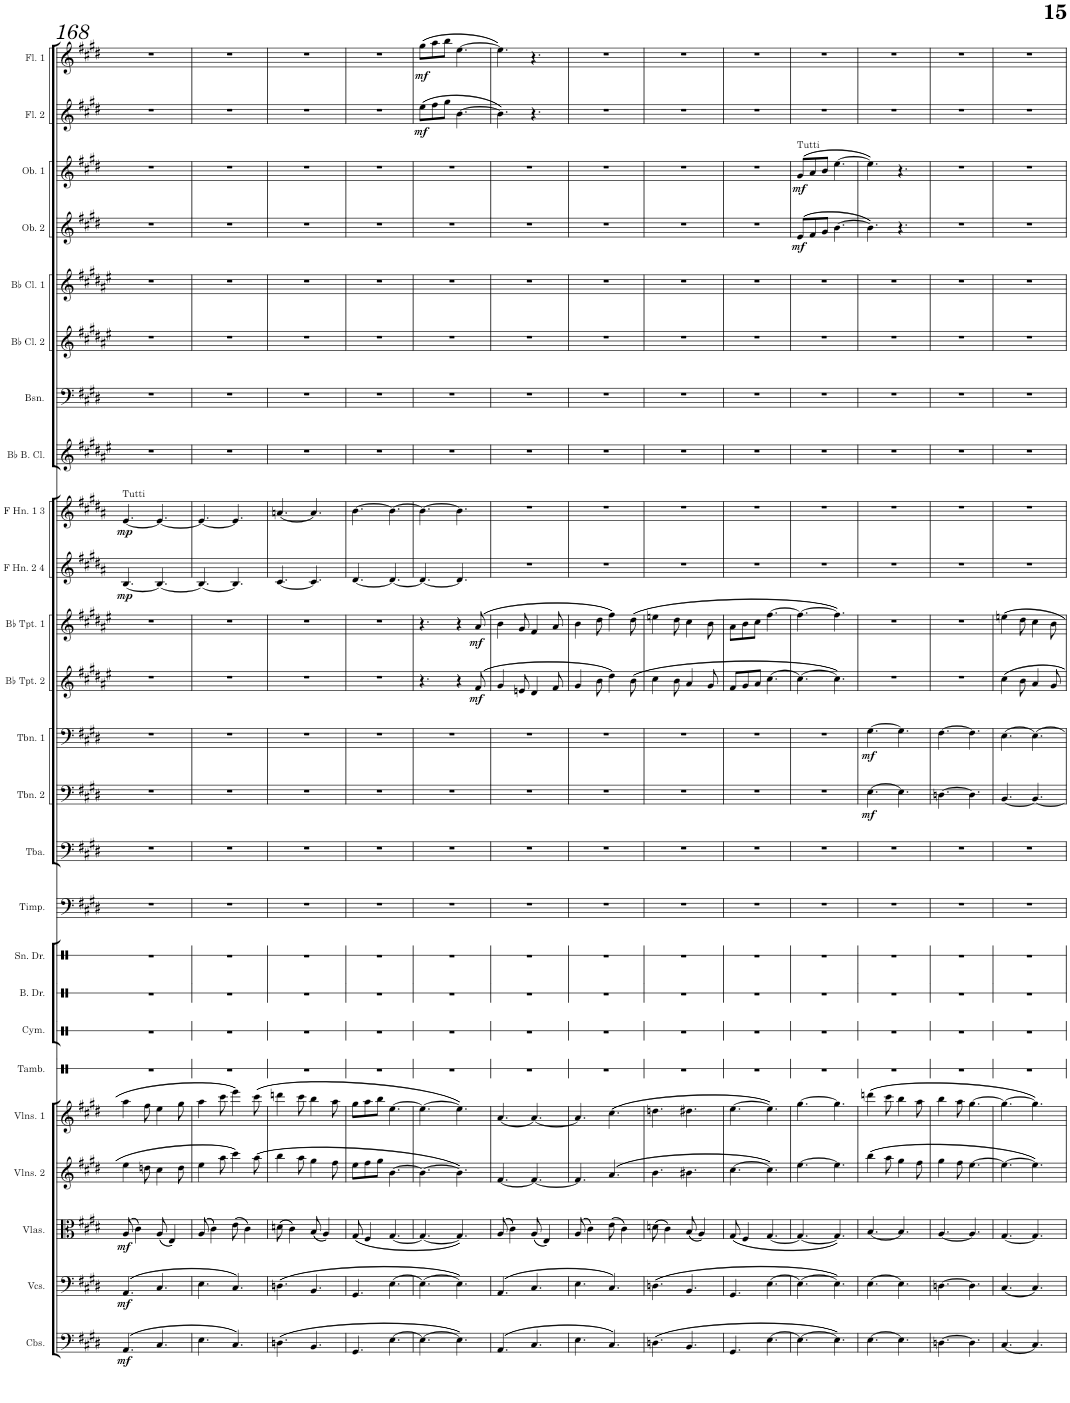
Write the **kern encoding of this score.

**kern	**dynam	**kern	**dynam	**kern	**dynam	**kern	**kern	**kern	**kern	**kern	**kern	**kern	**kern	**kern	**dynam	**kern	**dynam	**kern	**dynam	**kern	**dynam	**kern	**dynam	**kern	**dynam	**kern	**kern	**kern	**kern	**kern	**dynam	**kern	**dynam	**kern	**dynam	**kern	**dynam
*part25	*part25	*part24	*part24	*part23	*part23	*part22	*part21	*part20	*part19	*part18	*part17	*part16	*part15	*part14	*part14	*part13	*part13	*part12	*part12	*part11	*part11	*part10	*part10	*part9	*part9	*part8	*part7	*part6	*part5	*part4	*part4	*part3	*part3	*part2	*part2	*part1	*part1
*staff25	*staff25	*staff24	*staff24	*staff23	*staff23	*staff22	*staff21	*staff20	*staff19	*staff18	*staff17	*staff16	*staff15	*staff14	*staff14	*staff13	*staff13	*staff12	*staff12	*staff11	*staff11	*staff10	*staff10	*staff9	*staff9	*staff8	*staff7	*staff6	*staff5	*staff4	*staff4	*staff3	*staff3	*staff2	*staff2	*staff1	*staff1
*I"Contrabasses	*	*I"Violoncellos	*	*I"Violas	*	*I"Violins 2	*I"Violins 1	*I"Tambourine	*I"Cymbal	*I"Bass Drum	*I"Snare Drum	*I"Timpani	*I"Tuba	*I"Trombone 2	*	*I"Trombone 1	*	*I"Bb Trumpet 2	*	*I"Bb Trumpet 1	*	*I"F Horn 2 &amp; 4	*	*I"F Horn 1 &amp; 3	*	*I"Bb Bass Clarinet	*I"Bassoon	*I"Bb Clarinet 2	*I"Bb Clarinet 1	*I"Oboe 2	*	*I"Oboe 1	*	*I"Flute 2	*	*I"Flute 1	*
*I'Cbs.	*	*I'Vcs.	*	*I'Vlas.	*	*I'Vlns. 2	*I'Vlns. 1	*I'Tamb.	*I'Cym.	*I'B. Dr.	*I'Sn. Dr.	*I'Timp.	*I'Tba.	*I'Tbn. 2	*	*I'Tbn. 1	*	*I'Bb Tpt. 2	*	*I'Bb Tpt. 1	*	*I'F Hn. 2 4	*	*I'F Hn. 1 3	*	*I'Bb B. Cl.	*I'Bsn.	*I'Bb Cl. 2	*I'Bb Cl. 1	*I'Ob. 2	*	*I'Ob. 1	*	*I'Fl. 2	*	*I'Fl. 1	*
!!LO:PB:g=z
*clefF4	*	*clefF4	*	*clefC3	*	*clefG2	*clefG2	*clefX	*clefX	*clefX	*clefX	*clefF4	*clefF4	*clefF4	*	*clefF4	*	*clefG2	*	*clefG2	*	*clefG2	*	*clefG2	*	*clefG2	*clefF4	*clefG2	*clefG2	*clefG2	*	*clefG2	*	*clefG2	*	*clefG2	*
*Trd7c12	*	*	*	*	*	*	*	*	*	*	*	*	*	*	*	*	*	*Trd1c2	*	*Trd1c2	*	*Trd4c7	*	*Trd4c7	*	*Trd8c14	*	*Trd1c2	*Trd1c2	*	*	*	*	*	*	*	*
*k[f#c#g#d#]	*	*k[f#c#g#d#]	*	*k[f#c#g#d#]	*	*k[f#c#g#d#]	*k[f#c#g#d#]	*k[]	*k[]	*k[]	*k[]	*k[f#c#g#d#]	*k[f#c#g#d#]	*k[f#c#g#d#]	*	*k[f#c#g#d#]	*	*k[f#c#g#d#a#e#]	*	*k[f#c#g#d#a#e#]	*	*k[f#c#g#d#a#]	*	*k[f#c#g#d#a#]	*	*k[f#c#g#d#a#e#]	*k[f#c#g#d#]	*k[f#c#g#d#a#e#]	*k[f#c#g#d#a#e#]	*k[f#c#g#d#]	*	*k[f#c#g#d#]	*	*k[f#c#g#d#]	*	*k[f#c#g#d#]	*
*M6/8	*	*M6/8	*	*M6/8	*	*M6/8	*M6/8	*M6/8	*M6/8	*M6/8	*M6/8	*M6/8	*M6/8	*M6/8	*	*M6/8	*	*M6/8	*	*M6/8	*	*M6/8	*	*M6/8	*	*M6/8	*M6/8	*M6/8	*M6/8	*M6/8	*	*M6/8	*	*M6/8	*	*M6/8	*
=168	=168	=168	=168	=168	=168	=168	=168	=168	=168	=168	=168	=168	=168	=168	=168	=168	=168	=168	=168	=168	=168	=168	=168	=168	=168	=168	=168	=168	=168	=168	=168	=168	=168	=168	=168	=168	=168
!	!	!	!	!	!	!	!	!	!	!	!	!	!	!	!	!	!	!	!	!	!	!	!	!LO:TX:a:t=Tutti	!	!	!	!	!	!	!	!	!	!	!	!	!
!	!LO:DY:b	!	!LO:DY:b	!	!LO:DY:b	!	!	!	!	!	!	!	!	!	!	!	!	!	!	!	!	!	!LO:DY:b	!	!LO:DY:b	!	!	!	!	!	!	!	!	!	!	!	!
(4.AA/	mf	(4.AA/	mf	(8A/	mf	4ee\	4aa\	2.r	2.r	2.r	2.r	2.r	2.r	2.r	.	2.r	.	2.r	.	2.r	.	[4.B/	mp	[4.e/	mp	2.r	2.r	2.r	2.r	2.r	.	2.r	.	2.r	.	2.r	.
.	.	.	.	4c#\)	.	.	.	.	.	.	.	.	.	.	.	.	.	.	.	.	.	.	.	.	.	.	.	.	.	.	.	.	.	.	.	.	.
.	.	.	.	.	.	8ddn\	8ff#\	.	.	.	.	.	.	.	.	.	.	.	.	.	.	.	.	.	.	.	.	.	.	.	.	.	.	.	.	.	.
4.C#/	.	4.C#/	.	(8A/	.	4cc#\	4ee\	.	.	.	.	.	.	.	.	.	.	.	.	.	.	4.B/_	.	4.e/_	.	.	.	.	.	.	.	.	.	.	.	.	.
.	.	.	.	4E/)	.	.	.	.	.	.	.	.	.	.	.	.	.	.	.	.	.	.	.	.	.	.	.	.	.	.	.	.	.	.	.	.	.
.	.	.	.	.	.	8dd\	8gg#\	.	.	.	.	.	.	.	.	.	.	.	.	.	.	.	.	.	.	.	.	.	.	.	.	.	.	.	.	.	.
=169	=169	=169	=169	=169	=169	=169	=169	=169	=169	=169	=169	=169	=169	=169	=169	=169	=169	=169	=169	=169	=169	=169	=169	=169	=169	=169	=169	=169	=169	=169	=169	=169	=169	=169	=169	=169	=169
4.E\	.	4.E\	.	(8A/	.	4ee\	4aa\	2.r	2.r	2.r	2.r	2.r	2.r	2.r	.	2.r	.	2.r	.	2.r	.	4.B/_	.	4.e/_	.	2.r	2.r	2.r	2.r	2.r	.	2.r	.	2.r	.	2.r	.
.	.	.	.	4c#\)	.	.	.	.	.	.	.	.	.	.	.	.	.	.	.	.	.	.	.	.	.	.	.	.	.	.	.	.	.	.	.	.	.
.	.	.	.	.	.	8aa\	8ccc#\	.	.	.	.	.	.	.	.	.	.	.	.	.	.	.	.	.	.	.	.	.	.	.	.	.	.	.	.	.	.
4.C#/)	.	4.C#/)	.	(8e\	.	4ccc#\	4eee\	.	.	.	.	.	.	.	.	.	.	.	.	.	.	4.B/]	.	4.e/]	.	.	.	.	.	.	.	.	.	.	.	.	.
.	.	.	.	4c#\)	.	.	.	.	.	.	.	.	.	.	.	.	.	.	.	.	.	.	.	.	.	.	.	.	.	.	.	.	.	.	.	.	.
.	.	.	.	.	.	(8aa\	(8ccc#\	.	.	.	.	.	.	.	.	.	.	.	.	.	.	.	.	.	.	.	.	.	.	.	.	.	.	.	.	.	.
=170	=170	=170	=170	=170	=170	=170	=170	=170	=170	=170	=170	=170	=170	=170	=170	=170	=170	=170	=170	=170	=170	=170	=170	=170	=170	=170	=170	=170	=170	=170	=170	=170	=170	=170	=170	=170	=170
(4.Dn\	.	(4.Dn\	.	(8dn\	.	4bb\	4dddn\	2.r	2.r	2.r	2.r	2.r	2.r	2.r	.	2.r	.	2.r	.	2.r	.	[4.c#/	.	[4.an/	.	2.r	2.r	2.r	2.r	2.r	.	2.r	.	2.r	.	2.r	.
.	.	.	.	4c#\)	.	.	.	.	.	.	.	.	.	.	.	.	.	.	.	.	.	.	.	.	.	.	.	.	.	.	.	.	.	.	.	.	.
.	.	.	.	.	.	8aa\	8ccc#\	.	.	.	.	.	.	.	.	.	.	.	.	.	.	.	.	.	.	.	.	.	.	.	.	.	.	.	.	.	.
4.BB/	.	4.BB/	.	(8B/	.	4gg#\	4bb\	.	.	.	.	.	.	.	.	.	.	.	.	.	.	4.c#/]	.	4.a/]	.	.	.	.	.	.	.	.	.	.	.	.	.
.	.	.	.	4A/)	.	.	.	.	.	.	.	.	.	.	.	.	.	.	.	.	.	.	.	.	.	.	.	.	.	.	.	.	.	.	.	.	.
.	.	.	.	.	.	8ff#\	8aa\	.	.	.	.	.	.	.	.	.	.	.	.	.	.	.	.	.	.	.	.	.	.	.	.	.	.	.	.	.	.
=171	=171	=171	=171	=171	=171	=171	=171	=171	=171	=171	=171	=171	=171	=171	=171	=171	=171	=171	=171	=171	=171	=171	=171	=171	=171	=171	=171	=171	=171	=171	=171	=171	=171	=171	=171	=171	=171
4.GG#/	.	4.GG#/	.	(8G#/	.	8ee\L	8gg#\L	2.r	2.r	2.r	2.r	2.r	2.r	2.r	.	2.r	.	2.r	.	2.r	.	[4.d#/	.	[4.b\	.	2.r	2.r	2.r	2.r	2.r	.	2.r	.	2.r	.	2.r	.
.	.	.	.	4F#/	.	8ff#\	8aa\	.	.	.	.	.	.	.	.	.	.	.	.	.	.	.	.	.	.	.	.	.	.	.	.	.	.	.	.	.	.
.	.	.	.	.	.	8gg#\J	8bb\J	.	.	.	.	.	.	.	.	.	.	.	.	.	.	.	.	.	.	.	.	.	.	.	.	.	.	.	.	.	.
[4.E\	.	[4.E\	.	[4.G#/	.	[4.b\	[4.ee\	.	.	.	.	.	.	.	.	.	.	.	.	.	.	4.d#/_	.	4.b\_	.	.	.	.	.	.	.	.	.	.	.	.	.
=172	=172	=172	=172	=172	=172	=172	=172	=172	=172	=172	=172	=172	=172	=172	=172	=172	=172	=172	=172	=172	=172	=172	=172	=172	=172	=172	=172	=172	=172	=172	=172	=172	=172	=172	=172	=172	=172
!	!	!	!	!	!	!	!	!	!	!	!	!	!	!	!	!	!	!	!	!	!	!	!	!	!	!	!	!	!	!	!	!	!	!	!LO:DY:b	!	!LO:DY:b
4.E\_	.	4.E\_	.	4.G#/_	.	4.b\_	4.ee\_	2.r	2.r	2.r	2.r	2.r	2.r	2.r	.	2.r	.	4.r	.	4.r	.	4.d#/_	.	4.b\_	.	2.r	2.r	2.r	2.r	2.r	.	2.r	.	(8ee\L	mf	(8gg#\L	mf
.	.	.	.	.	.	.	.	.	.	.	.	.	.	.	.	.	.	.	.	.	.	.	.	.	.	.	.	.	.	.	.	.	.	8ff#\	.	8aa\	.
.	.	.	.	.	.	.	.	.	.	.	.	.	.	.	.	.	.	.	.	.	.	.	.	.	.	.	.	.	.	.	.	.	.	8gg#\J	.	8bb\J	.
4.E\])	.	4.E\])	.	4.G#/])	.	4.b\])	4.ee\])	.	.	.	.	.	.	.	.	.	.	4r	.	4r	.	4.d#/]	.	4.b\]	.	.	.	.	.	.	.	.	.	[4.b\	.	[4.ee\	.
!	!	!	!	!	!	!	!	!	!	!	!	!	!	!	!	!	!	!	!LO:DY:b	!	!LO:DY:b	!	!	!	!	!	!	!	!	!	!	!	!	!	!	!	!
.	.	.	.	.	.	.	.	.	.	.	.	.	.	.	.	.	.	(8f#/	mf	(8a#/	mf	.	.	.	.	.	.	.	.	.	.	.	.	.	.	.	.
=173	=173	=173	=173	=173	=173	=173	=173	=173	=173	=173	=173	=173	=173	=173	=173	=173	=173	=173	=173	=173	=173	=173	=173	=173	=173	=173	=173	=173	=173	=173	=173	=173	=173	=173	=173	=173	=173
(4.AA/	.	(4.AA/	.	(8A/	.	[4.f#/	[4.a/	2.r	2.r	2.r	2.r	2.r	2.r	2.r	.	2.r	.	4g#/	.	4b\	.	2.r	.	2.r	.	2.r	2.r	2.r	2.r	2.r	.	2.r	.	4.b\])	.	4.ee\])	.
.	.	.	.	4c#\)	.	.	.	.	.	.	.	.	.	.	.	.	.	.	.	.	.	.	.	.	.	.	.	.	.	.	.	.	.	.	.	.	.
.	.	.	.	.	.	.	.	.	.	.	.	.	.	.	.	.	.	8en/	.	8g#/	.	.	.	.	.	.	.	.	.	.	.	.	.	.	.	.	.
4.C#/	.	4.C#/	.	(8A/	.	4.f#/_	4.a/_	.	.	.	.	.	.	.	.	.	.	4d#/	.	4f#/	.	.	.	.	.	.	.	.	.	.	.	.	.	4.r	.	4.r	.
.	.	.	.	4E/)	.	.	.	.	.	.	.	.	.	.	.	.	.	.	.	.	.	.	.	.	.	.	.	.	.	.	.	.	.	.	.	.	.
.	.	.	.	.	.	.	.	.	.	.	.	.	.	.	.	.	.	8f#/	.	8a#/	.	.	.	.	.	.	.	.	.	.	.	.	.	.	.	.	.
=174	=174	=174	=174	=174	=174	=174	=174	=174	=174	=174	=174	=174	=174	=174	=174	=174	=174	=174	=174	=174	=174	=174	=174	=174	=174	=174	=174	=174	=174	=174	=174	=174	=174	=174	=174	=174	=174
4.E\	.	4.E\	.	(8A/	.	4.f#/]	4.a/]	2.r	2.r	2.r	2.r	2.r	2.r	2.r	.	2.r	.	4g#/	.	4b\	.	2.r	.	2.r	.	2.r	2.r	2.r	2.r	2.r	.	2.r	.	2.r	.	2.r	.
.	.	.	.	4c#\)	.	.	.	.	.	.	.	.	.	.	.	.	.	.	.	.	.	.	.	.	.	.	.	.	.	.	.	.	.	.	.	.	.
.	.	.	.	.	.	.	.	.	.	.	.	.	.	.	.	.	.	8b\	.	8dd#\	.	.	.	.	.	.	.	.	.	.	.	.	.	.	.	.	.
4.C#/)	.	4.C#/)	.	(8e\	.	(4.a/	(4.cc#\	.	.	.	.	.	.	.	.	.	.	4dd#\)	.	4ff#\)	.	.	.	.	.	.	.	.	.	.	.	.	.	.	.	.	.
.	.	.	.	4c#\)	.	.	.	.	.	.	.	.	.	.	.	.	.	.	.	.	.	.	.	.	.	.	.	.	.	.	.	.	.	.	.	.	.
.	.	.	.	.	.	.	.	.	.	.	.	.	.	.	.	.	.	(8b\	.	(8dd#\	.	.	.	.	.	.	.	.	.	.	.	.	.	.	.	.	.
=175	=175	=175	=175	=175	=175	=175	=175	=175	=175	=175	=175	=175	=175	=175	=175	=175	=175	=175	=175	=175	=175	=175	=175	=175	=175	=175	=175	=175	=175	=175	=175	=175	=175	=175	=175	=175	=175
(4.Dn\	.	(4.Dn\	.	(8dn\	.	4.b\	4.ddn\	2.r	2.r	2.r	2.r	2.r	2.r	2.r	.	2.r	.	4cc#\	.	4een\	.	2.r	.	2.r	.	2.r	2.r	2.r	2.r	2.r	.	2.r	.	2.r	.	2.r	.
.	.	.	.	4c#\)	.	.	.	.	.	.	.	.	.	.	.	.	.	.	.	.	.	.	.	.	.	.	.	.	.	.	.	.	.	.	.	.	.
.	.	.	.	.	.	.	.	.	.	.	.	.	.	.	.	.	.	8b\	.	8dd#\	.	.	.	.	.	.	.	.	.	.	.	.	.	.	.	.	.
4.BB/	.	4.BB/	.	(8B/	.	4.b#X\	4.dd#X\	.	.	.	.	.	.	.	.	.	.	4a#/	.	4cc#\	.	.	.	.	.	.	.	.	.	.	.	.	.	.	.	.	.
.	.	.	.	4A/)	.	.	.	.	.	.	.	.	.	.	.	.	.	.	.	.	.	.	.	.	.	.	.	.	.	.	.	.	.	.	.	.	.
.	.	.	.	.	.	.	.	.	.	.	.	.	.	.	.	.	.	8g#/	.	8b\	.	.	.	.	.	.	.	.	.	.	.	.	.	.	.	.	.
=176	=176	=176	=176	=176	=176	=176	=176	=176	=176	=176	=176	=176	=176	=176	=176	=176	=176	=176	=176	=176	=176	=176	=176	=176	=176	=176	=176	=176	=176	=176	=176	=176	=176	=176	=176	=176	=176
4.GG#/	.	4.GG#/	.	(8G#/	.	[4.cc#\	[4.ee\	2.r	2.r	2.r	2.r	2.r	2.r	2.r	.	2.r	.	8f#/L	.	8a#\L	.	2.r	.	2.r	.	2.r	2.r	2.r	2.r	2.r	.	2.r	.	2.r	.	2.r	.
.	.	.	.	4F#/	.	.	.	.	.	.	.	.	.	.	.	.	.	8g#/	.	8b\	.	.	.	.	.	.	.	.	.	.	.	.	.	.	.	.	.
.	.	.	.	.	.	.	.	.	.	.	.	.	.	.	.	.	.	8a#/J	.	8cc#\J	.	.	.	.	.	.	.	.	.	.	.	.	.	.	.	.	.
[4.E\	.	[4.E\	.	[4.G#/	.	4.cc#\])	4.ee\])	.	.	.	.	.	.	.	.	.	.	[4.cc#\	.	[4.ff#\	.	.	.	.	.	.	.	.	.	.	.	.	.	.	.	.	.
=177	=177	=177	=177	=177	=177	=177	=177	=177	=177	=177	=177	=177	=177	=177	=177	=177	=177	=177	=177	=177	=177	=177	=177	=177	=177	=177	=177	=177	=177	=177	=177	=177	=177	=177	=177	=177	=177
!	!	!	!	!	!	!	!	!	!	!	!	!	!	!	!	!	!	!	!	!	!	!	!	!	!	!	!	!	!	!	!	!LO:TX:a:t=Tutti	!	!	!	!	!
!	!	!	!	!	!	!	!	!	!	!	!	!	!	!	!	!	!	!	!	!	!	!	!	!	!	!	!	!	!	!	!LO:DY:b	!	!LO:DY:b	!	!	!	!
4.E\_	.	4.E\_	.	4.G#/_	.	[4.ee\	[4.gg#\	2.r	2.r	2.r	2.r	2.r	2.r	2.r	.	2.r	.	4.cc#\_	.	4.ff#\_	.	2.r	.	2.r	.	2.r	2.r	2.r	2.r	(8e/L	mf	(8g#/L	mf	2.r	.	2.r	.
.	.	.	.	.	.	.	.	.	.	.	.	.	.	.	.	.	.	.	.	.	.	.	.	.	.	.	.	.	.	8f#/	.	8a/	.	.	.	.	.
.	.	.	.	.	.	.	.	.	.	.	.	.	.	.	.	.	.	.	.	.	.	.	.	.	.	.	.	.	.	8g#/J	.	8b/J	.	.	.	.	.
4.E\])	.	4.E\])	.	4.G#/])	.	4.ee\]	4.gg#\]	.	.	.	.	.	.	.	.	.	.	4.cc#\])	.	4.ff#\])	.	.	.	.	.	.	.	.	.	[4.b\	.	[4.ee\	.	.	.	.	.
=178	=178	=178	=178	=178	=178	=178	=178	=178	=178	=178	=178	=178	=178	=178	=178	=178	=178	=178	=178	=178	=178	=178	=178	=178	=178	=178	=178	=178	=178	=178	=178	=178	=178	=178	=178	=178	=178
!	!	!	!	!	!	!	!	!	!	!	!	!	!	!	!LO:DY:b	!	!LO:DY:b	!	!	!	!	!	!	!	!	!	!	!	!	!	!	!	!	!	!	!	!
[4.E\	.	[4.E\	.	[4.B/	.	(4bb\	(4dddn\	2.r	2.r	2.r	2.r	2.r	2.r	[4.E\	mf	[4.G#\	mf	2.r	.	2.r	.	2.r	.	2.r	.	2.r	2.r	2.r	2.r	4.b\])	.	4.ee\])	.	2.r	.	2.r	.
.	.	.	.	.	.	8aa\	8ccc#\	.	.	.	.	.	.	.	.	.	.	.	.	.	.	.	.	.	.	.	.	.	.	.	.	.	.	.	.	.	.
4.E\]	.	4.E\]	.	4.B/]	.	4gg#\	4bb\	.	.	.	.	.	.	4.E\]	.	4.G#\]	.	.	.	.	.	.	.	.	.	.	.	.	.	4.r	.	4.r	.	.	.	.	.
.	.	.	.	.	.	8ff#\	8aa\	.	.	.	.	.	.	.	.	.	.	.	.	.	.	.	.	.	.	.	.	.	.	.	.	.	.	.	.	.	.
=179	=179	=179	=179	=179	=179	=179	=179	=179	=179	=179	=179	=179	=179	=179	=179	=179	=179	=179	=179	=179	=179	=179	=179	=179	=179	=179	=179	=179	=179	=179	=179	=179	=179	=179	=179	=179	=179
[4.Dn\	.	[4.Dn\	.	[4.A/	.	4gg#\	4bb\	2.r	2.r	2.r	2.r	2.r	2.r	[4.Dn\	.	[4.F#\	.	2.r	.	2.r	.	2.r	.	2.r	.	2.r	2.r	2.r	2.r	2.r	.	2.r	.	2.r	.	2.r	.
.	.	.	.	.	.	8ff#\	8aa\	.	.	.	.	.	.	.	.	.	.	.	.	.	.	.	.	.	.	.	.	.	.	.	.	.	.	.	.	.	.
4.D\]	.	4.D\]	.	4.A/]	.	[4.ee\	[4.gg#\	.	.	.	.	.	.	4.D\]	.	4.F#\]	.	.	.	.	.	.	.	.	.	.	.	.	.	.	.	.	.	.	.	.	.
=180	=180	=180	=180	=180	=180	=180	=180	=180	=180	=180	=180	=180	=180	=180	=180	=180	=180	=180	=180	=180	=180	=180	=180	=180	=180	=180	=180	=180	=180	=180	=180	=180	=180	=180	=180	=180	=180
[4.C#/	.	[4.C#/	.	[4.G#/	.	4.ee\_	4.gg#\_	2.r	2.r	2.r	2.r	2.r	2.r	[4.BB/	.	[4.E\	.	4cc#\	.	4een\	.	2.r	.	2.r	.	2.r	2.r	2.r	2.r	2.r	.	2.r	.	2.r	.	2.r	.
.	.	.	.	.	.	.	.	.	.	.	.	.	.	.	.	.	.	8b\	.	8dd#\	.	.	.	.	.	.	.	.	.	.	.	.	.	.	.	.	.
4.C#/]	.	4.C#/]	.	4.G#/]	.	4.ee\])	4.gg#\])	.	.	.	.	.	.	4.BB/_	.	4.E\_	.	4a#/	.	4cc#\	.	.	.	.	.	.	.	.	.	.	.	.	.	.	.	.	.
.	.	.	.	.	.	.	.	.	.	.	.	.	.	.	.	.	.	8g#/	.	8b\	.	.	.	.	.	.	.	.	.	.	.	.	.	.	.	.	.
=	=	=	=	=	=	=	=	=	=	=	=	=	=	=	=	=	=	=	=	=	=	=	=	=	=	=	=	=	=	=	=	=	=	=	=	=	=
*-	*-	*-	*-	*-	*-	*-	*-	*-	*-	*-	*-	*-	*-	*-	*-	*-	*-	*-	*-	*-	*-	*-	*-	*-	*-	*-	*-	*-	*-	*-	*-	*-	*-	*-	*-	*-	*-
